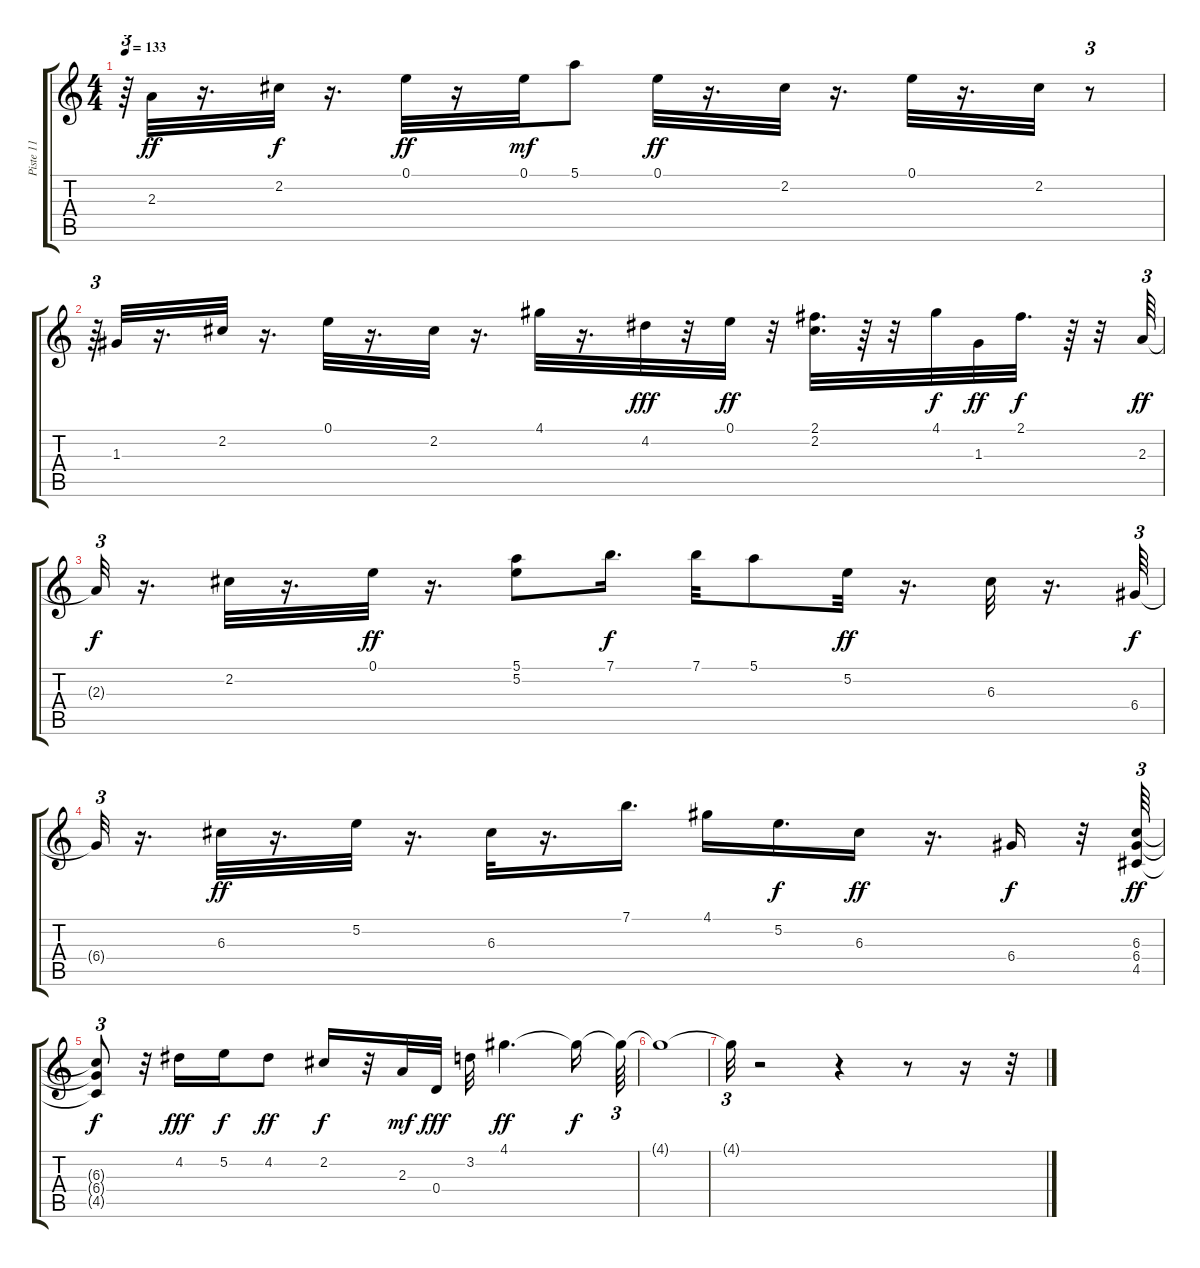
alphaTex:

\track ("Piste 11" "Piste 11") {solo instrument acousticguitarsteel}
\staff {score tabs}
\tuning (E4 B3 G3 D3 A2 E2) {hide}
\ts (4 4)
\tempo 133
\clef g2
\ks c
r.64{tu (3 2) dy f} 2.3.32{dy ff} r.16{d} 2.2.32{dy f} r.16{d} 0.1.32{dy ff} r.16 0.1.32{dy mf} 5.1.8 0.1.32{dy ff} r.16{d} 2.2.32 r.16{d} 0.1.32 r.16{d} 2.2.32 r.8{tu (3 2)} |
r.64{tu (3 2)} 1.3.32 r.16{d} 2.2.32 r.16{d} 0.1.32 r.16{d} 2.2.32 r.16{d} 4.1.32 r.16{d} 4.2.32{dy fff} r.32 0.1.32{dy ff} r.32 (2.1 2.2).32{d} r.64 r.32 4.1.32{dy f} 1.3.32{dy ff} 2.1.32{d dy f} r.64 r.32 2.3.64{tu (3 2) dy ff} |
2.3{t}.32{tu (3 2) dy f} r.16{d} 2.2.32 r.16{d} 0.1.32{dy ff} r.16{d} (5.1 5.2).8 7.1.16{d dy f} 7.1.32 5.1.8 5.2.32{dy ff} r.16{d} 6.3.32 r.16{d} 6.4.64{tu (3 2) dy f} |
6.4{t}.32{tu (3 2)} r.16{d} 6.3.32{dy ff} r.16{d} 5.2.32 r.16{d} 6.3.32 r.16{d} 7.1.16{d} 4.1.16 5.2.16{d dy f} 6.3.16{dy ff} r.16{d} 6.4.16{dy f} r.32 (6.3 6.4 4.5).64{tu (3 2) dy ff} |
(6.3{t} 6.4{t} 4.5{t}).8{tu (3 2) dy f} r.32 4.2.16{dy fff} 5.2.16{dy f} 4.2.8{dy ff} 2.2.16{dy f} r.32 2.3.32{dy mf} 0.4.32{dy fff} 3.2.32 4.1.4{d dy ff} 4.1{t}.16{dy f} 4.1{t}.64{tu (3 2)} |
4.1{t}.1 |
4.1{t}.32{tu (3 2)} r.2 r.4 r.8 r.16 r.32
